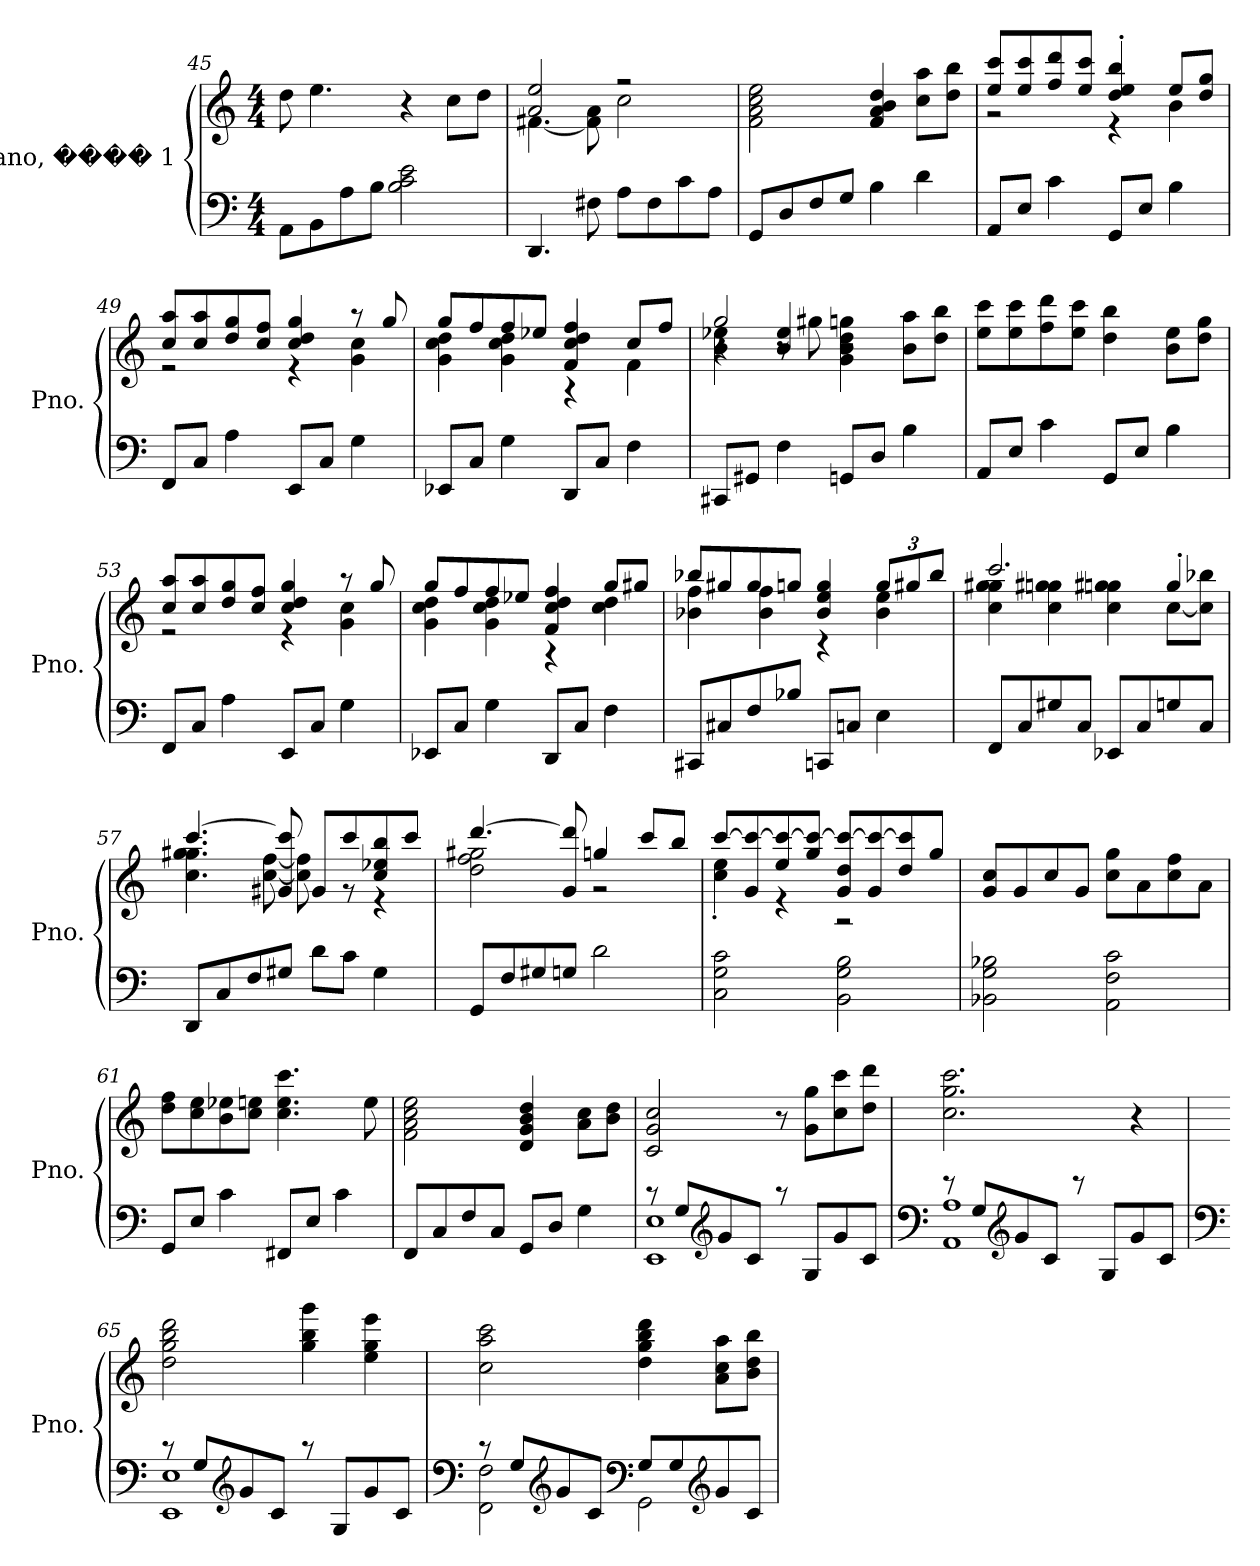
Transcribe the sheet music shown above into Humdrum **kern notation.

**kern	**kern
*part1	*part1
*staff2	*staff1
*I"Piano, ���� 1	*
*I'Pno.	*
*clefF4	*clefG2
*k[]	*k[]
*M4/4	*M4/4
=45	=45
8AA\L	8dd\
8BB\	4.ee\
8A\	.
8B\J	.
2B\ 2c\ 2e\	4r
.	8cc\L
.	8dd\J
!!LO:LB:g=z
=46	=46
*	*^
4.DD/	2a/ 2ee/	[4.f#X\
8F#X\	.	8f#\] 8a\
8A\L	2r	2cc\
8F#\	.	.
8c\	.	.
8A\J	.	.
*	*v	*v
=47	=47
8GG/L	2f\ 2a\ 2cc\ 2ee\
8D/	.
8F/	.
8G/J	.
4B\	4f/ 4a/ 4b/ 4dd/
4d\	8cc\ 8aa\L
.	8dd\ 8bb\J
=48	=48
*	*^
8AA/L	8ee/ 8ccc/L	2r
8E/J	8ee/ 8ccc/	.
4c\	8ff/ 8ddd/	.
.	8ee/ 8ccc/J	.
8GG/L	4dd/' 4ee/' 4bb/'	4r
8E/J	.	.
4B\	8ee/L	4b\
.	8dd/ 8gg/J	.
=49	=49	=49
8FF/L	8cc/ 8aa/L	2r
8C/J	8cc/ 8aa/	.
4A\	8dd/ 8gg/	.
.	8cc/ 8ff/J	.
8EE/L	4cc/ 4dd/ 4gg/	4r
8C/J	.	.
4G\	8r	4g\ 4cc\
.	8gg/	.
!!LO:LB:g=z	!!
=50	=50	=50
8EE-X/L	8gg/L	4g\ 4cc\ 4dd\
8C/J	8ff/	.
4G\	8ff/	4g\ 4cc\ 4dd\
.	8ee-X/J	.
8DD/L	4f/ 4cc/ 4dd/ 4ff/	4r
8C/J	.	.
4F\	8cc/L	4f\
.	8ff/J	.
=51	=51	=51
*	*	*^
8CC#X/L	2gg/	4b\ 4ee-X\	4r
8GG#X/J	.	.	.
4F\	.	8r	4b/ 4ee-/
.	.	8gg#X\	.
8GGn/L	2r	4g\ 4b\ 4dd\ 4ggn\	2r
8D/J	.	.	.
4B\	.	8b\ 8aa\L	.
.	.	8dd\ 8bb\J	.
*	*v	*v	*v
=52	=52
8AA/L	8ee\ 8ccc\L
8E/J	8ee\ 8ccc\
4c\	8ff\ 8ddd\
.	8ee\ 8ccc\J
8GG/L	4dd\ 4bb\
8E/J	.
4B\	8b\ 8ee\L
.	8dd\ 8gg\J
=53	=53
*	*^
8FF/L	8cc/ 8aa/L	2r
8C/J	8cc/ 8aa/	.
4A\	8dd/ 8gg/	.
.	8cc/ 8ff/J	.
8EE/L	4cc/ 4dd/ 4gg/	4r
8C/J	.	.
4G\	8r	4g\ 4cc\
.	8gg/	.
!!LO:LB:g=z	!!
=54	=54	=54
8EE-X/L	8gg/L	4g\ 4cc\ 4dd\
8C/J	8ff/	.
4G\	8ff/	4g\ 4cc\ 4dd\
.	8ee-X/J	.
8DD/L	4f/ 4cc/ 4dd/ 4ff/	4r
8C/J	.	.
4F\	8gg/L	4cc\ 4dd\
.	8gg#X/J	.
=55	=55	=55
8CC#X/L	8bb-X/L	4b-X\ 4ff\
8C#X/	8gg#X/	.
8F/	8gg#/	4b-\ 4ff\
8B-X/J	8ggn/J	.
8CCn/L	4b-/ 4ee/ 4gg/	4r
8Cn/J	.	.
*	*Xbrackettup	*
4E\	12gg/L	4b-\ 4ee\
.	12gg#X/	.
.	12bb-/J	.
=56	=56	=56
8FF/L	2.ccc/	4cc\ 4gg\ 4gg#X\
8C/	.	.
8G#X/	.	4cc\ 4ggn\ 4gg#X\
8C/J	.	.
8EE-X/L	.	4cc\ 4ggn\ 4gg#X\
8C/	.	.
8Gn/	4gg#'/	[8cc\L
8C/J	.	8cc\] 8bb-X\J
!!LO:LB:g=z	!!
=57	=57	=57
8DD/L	[4.ccc/	4.cc\ 4.gg\ 4.gg#X\
8C/	.	.
8F/	.	.
8G#X/J	8g#X/ 8ccc/]	[8cc\ [8ff\
8d\L	8g#/L	8cc\] 8ff\]
8c\J	8ccc/	8r
4G#\	8cc/ 8ee-X/ 8bb/	4r
.	8ccc/J	.
=58	=58	=58
8GG/L	[4.ddd/	2dd\ 2ff\ 2gg#X\
8F/	.	.
8G#X/	.	.
8Gn/J	8g/ 8ddd/]	.
2d\	4ggn/	2r
.	8ccc/L	.
.	8bb/J	.
=59	=59	=59
2C\ 2G\ 2c\	[8ccc/L	4cc\' 4ee\'
.	8g/ 8ccc/_	.
.	8ee/ 8ccc/_	4r
.	8gg/ 8ccc/_J	.
2BB\ 2G\ 2B\	8g/ 8dd/ 8ccc/_L	2r
.	8g/ 8ccc/_	.
.	8dd/ 8ccc/]	.
.	8gg/J	.
*	*v	*v
!!LO:LB:g=z
=60	=60
2BB-X\ 2G\ 2B-X\	8g/ 8cc/L
.	8g/
.	8cc/
.	8g/J
2AA\ 2F\ 2c\	8cc\ 8gg\L
.	8a\
.	8cc\ 8ff\
.	8a\J
=61	=61
8GG/L	8dd\ 8ff\L
8E/J	8cc\ 8ee\
4c\	8b\ 8ee-X\
.	8cc\ 8een\J
8FF#X/L	4.cc\ 4.ee\ 4.ccc\
8E/J	.
4c\	.
.	8ee\
=62	=62
8FF/L	2f\ 2a\ 2cc\ 2ee\
8C/	.
8F/	.
8C/J	.
8GG/L	4d/ 4g/ 4b/ 4dd/
8D/J	.
4G\	8a\ 8cc\L
.	8b\ 8dd\J
=63	=63
*^	*
8r	1EE 1E	2c/ 2g/ 2cc/
8G/L	.	.
*clefG2	*	*
8g/	.	.
8c/J	.	.
8r	.	8r
8G/L	.	8g\ 8gg\L
8g/	.	8cc\ 8ccc\
8c/J	.	8dd\ 8ddd\J
!!LO:PB:g=z
=64	=64	=64
*clefF4	*	*
8r	1AA 1A	2.cc\ 2.gg\ 2.ccc\
8G/L	.	.
*clefG2	*	*
8g/	.	.
8c/J	.	.
8r	.	.
8G/L	.	.
8g/	.	4r
8c/J	.	.
=65	=65	=65
*clefF4	*	*
8r	1EE 1E	2dd\ 2gg\ 2bb\ 2ddd\
8G/L	.	.
*clefG2	*	*
8g/	.	.
8c/J	.	.
8r	.	4gg\ 4bb\ 4ggg\
8G/L	.	.
8g/	.	4ee\ 4gg\ 4eee\
8c/J	.	.
=66	=66	=66
*clefF4	*	*
8r	2FF\ 2F\	2cc\ 2aa\ 2ccc\
8G/L	.	.
*clefG2	*	*
8g/	.	.
8c/J	.	.
*clefF4	*	*
8G/L	2GG\	4dd\ 4gg\ 4bb\ 4ddd\
8G/	.	.
*clefG2	*	*
8g/	.	8a\ 8cc\ 8aa\L
8c/J	.	8b\ 8dd\ 8bb\J
*v	*v	*
=	=
*-	*-
